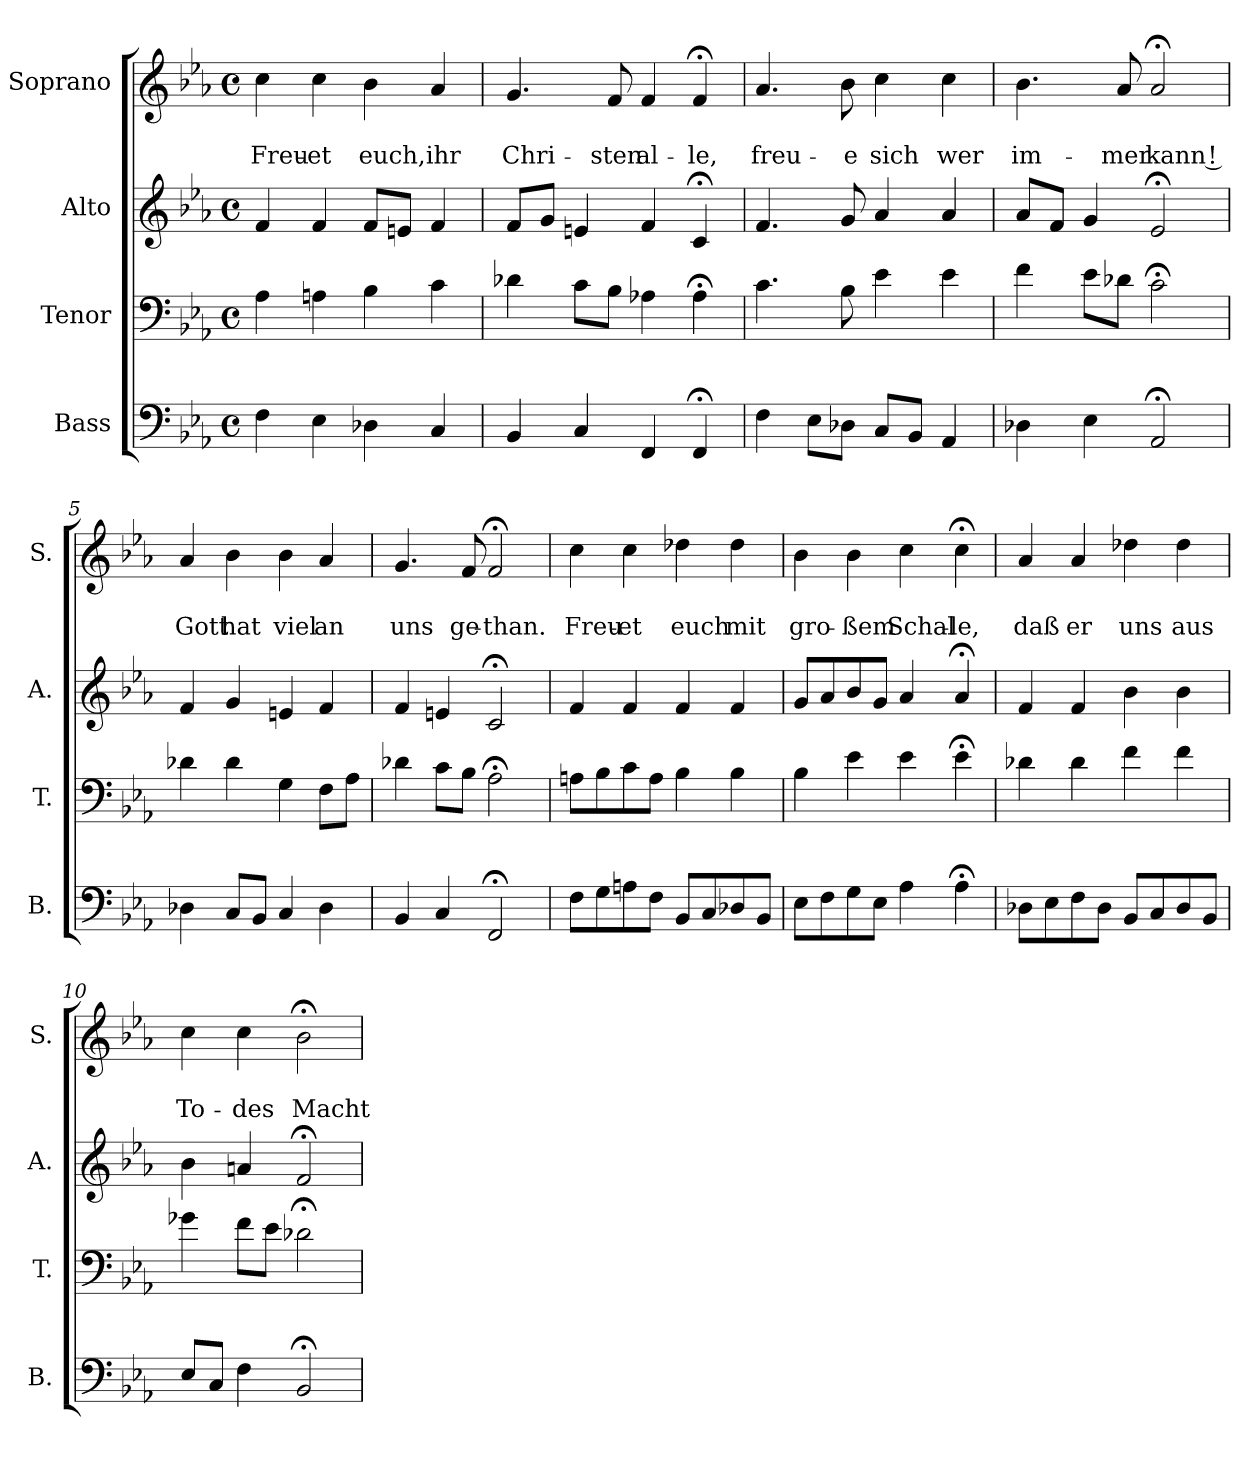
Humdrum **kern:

**kern	**kern	**kern	**kern	**text	**text
*part4	*part3	*part2	*part1	*part1	*part1
*staff4	*staff3	*staff2	*staff1	*staff1	*staff1
*I"Bass	*I"Tenor	*I"Alto	*I"Soprano	*	*
*I'B.	*I'T.	*I'A.	*I'S.	*	*
*clefF4	*clefF4	*clefG2	*clefG2	*	*
*k[b-e-a-]	*k[b-e-a-]	*k[b-e-a-]	*k[b-e-a-]	*	*
*c:	*c:	*c:	*c:	*	*
*M4/4	*M4/4	*M4/4	*M4/4	*	*
*met(c)	*met(c)	*met(c)	*met(c)	*	*
=1	=1	=1	=1	=1	=1
4F\	4A-\	4f/	4cc\	.	Freu-
4E-\	4An\	4f/	4cc\	.	-et
4D-X\	4B-\	8f/L	4b-\	.	euch,
.	.	8en/J	.	.	.
4C/	4c\	4f/	4a-/	.	ihr
=2	=2	=2	=2	=2	=2
4BB-/	4d-X\	8f/L	4.g/	.	Chri-
.	.	8g/J	.	.	.
4C/	8c\L	4en/	.	.	.
.	8B-\J	.	8f/	.	-sten
4FF/	4A-X\	4f/	4f/	.	al-
4FF;</	4A-;<\	4c;</	4f;</	.	-le,
=3	=3	=3	=3	=3	=3
4F\	4.c\	4.f/	4.a-/	.	freu-
8E-\L	.	.	.	.	.
8D-X\J	8B-\	8g/	8b-\	.	-e
8C/L	4e-\	4a-/	4cc\	.	sich
8BB-/J	.	.	.	.	.
4AA-/	4e-\	4a-/	4cc\	.	wer
=4	=4	=4	=4	=4	=4
4D-X\	4f\	8a-/L	4.b-\	.	im-
.	.	8f/J	.	.	.
4E-\	8e-\L	4g/	.	.	.
.	8d-X\J	.	8a-/	.	-mer
2AA-;</	2c;<\	2e-;</	2a-;</	.	kann !
!!LO:LB:g=z
=5	=5	=5	=5	=5	=5
4D-X\	4d-X\	4f/	4a-/	.	Gott
8C/L	4d-\	4g/	4b-\	.	hat
8BB-/J	.	.	.	.	.
4C/	4G\	4en/	4b-\	.	viel
4D-\	8F\L	4f/	4a-/	.	an
.	8A-\J	.	.	.	.
=6	=6	=6	=6	=6	=6
4BB-/	4d-X\	4f/	4.g/	.	uns
4C/	8c\L	4en/	.	.	.
.	8B-\J	.	8f/	.	ge-
2FF;</	2A-;<\	2c;</	2f;</	.	-than.
=7	=7	=7	=7	=7	=7
8F\L	8An\L	4f/	4cc\	.	Freu-
8G\	8B-\	.	.	.	.
8An\	8c\	4f/	4cc\	.	-et
8F\J	8A\J	.	.	.	.
8BB-/L	4B-\	4f/	4dd-X\	.	euch
8C/	.	.	.	.	.
8D-X/	4B-\	4f/	4dd-\	.	mit
8BB-/J	.	.	.	.	.
=8	=8	=8	=8	=8	=8
8E-\L	4B-\	8g/L	4b-\	.	gro-
8F\	.	8a-/	.	.	.
8G\	4e-\	8b-/	4b-\	.	-ßem
8E-\J	.	8g/J	.	.	.
4A-\	4e-\	4a-/	4cc\	.	Schal-
4A-;<\	4e-;<\	4a-;</	4cc;<\	.	-le,
!!LO:PB:g=z
=9	=9	=9	=9	=9	=9
8D-X\L	4d-X\	4f/	4a-/	.	daß
8E-\	.	.	.	.	.
8F\	4d-\	4f/	4a-/	.	er
8D-\J	.	.	.	.	.
8BB-/L	4f\	4b-\	4dd-X\	.	uns
8C/	.	.	.	.	.
8D-/	4f\	4b-\	4dd-\	.	aus
8BB-/J	.	.	.	.	.
=10	=10	=10	=10	=10	=10
8E-/L	4g-X\	4b-\	4cc\	.	To-
8C/J	.	.	.	.	.
4F\	8f\L	4an/	4cc\	.	-des
.	8e-\J	.	.	.	.
2BB-;</	2d-X;<\	2f;</	2b-;<\	.	Macht
=	=	=	=	=	=
*-	*-	*-	*-	*-	*-
